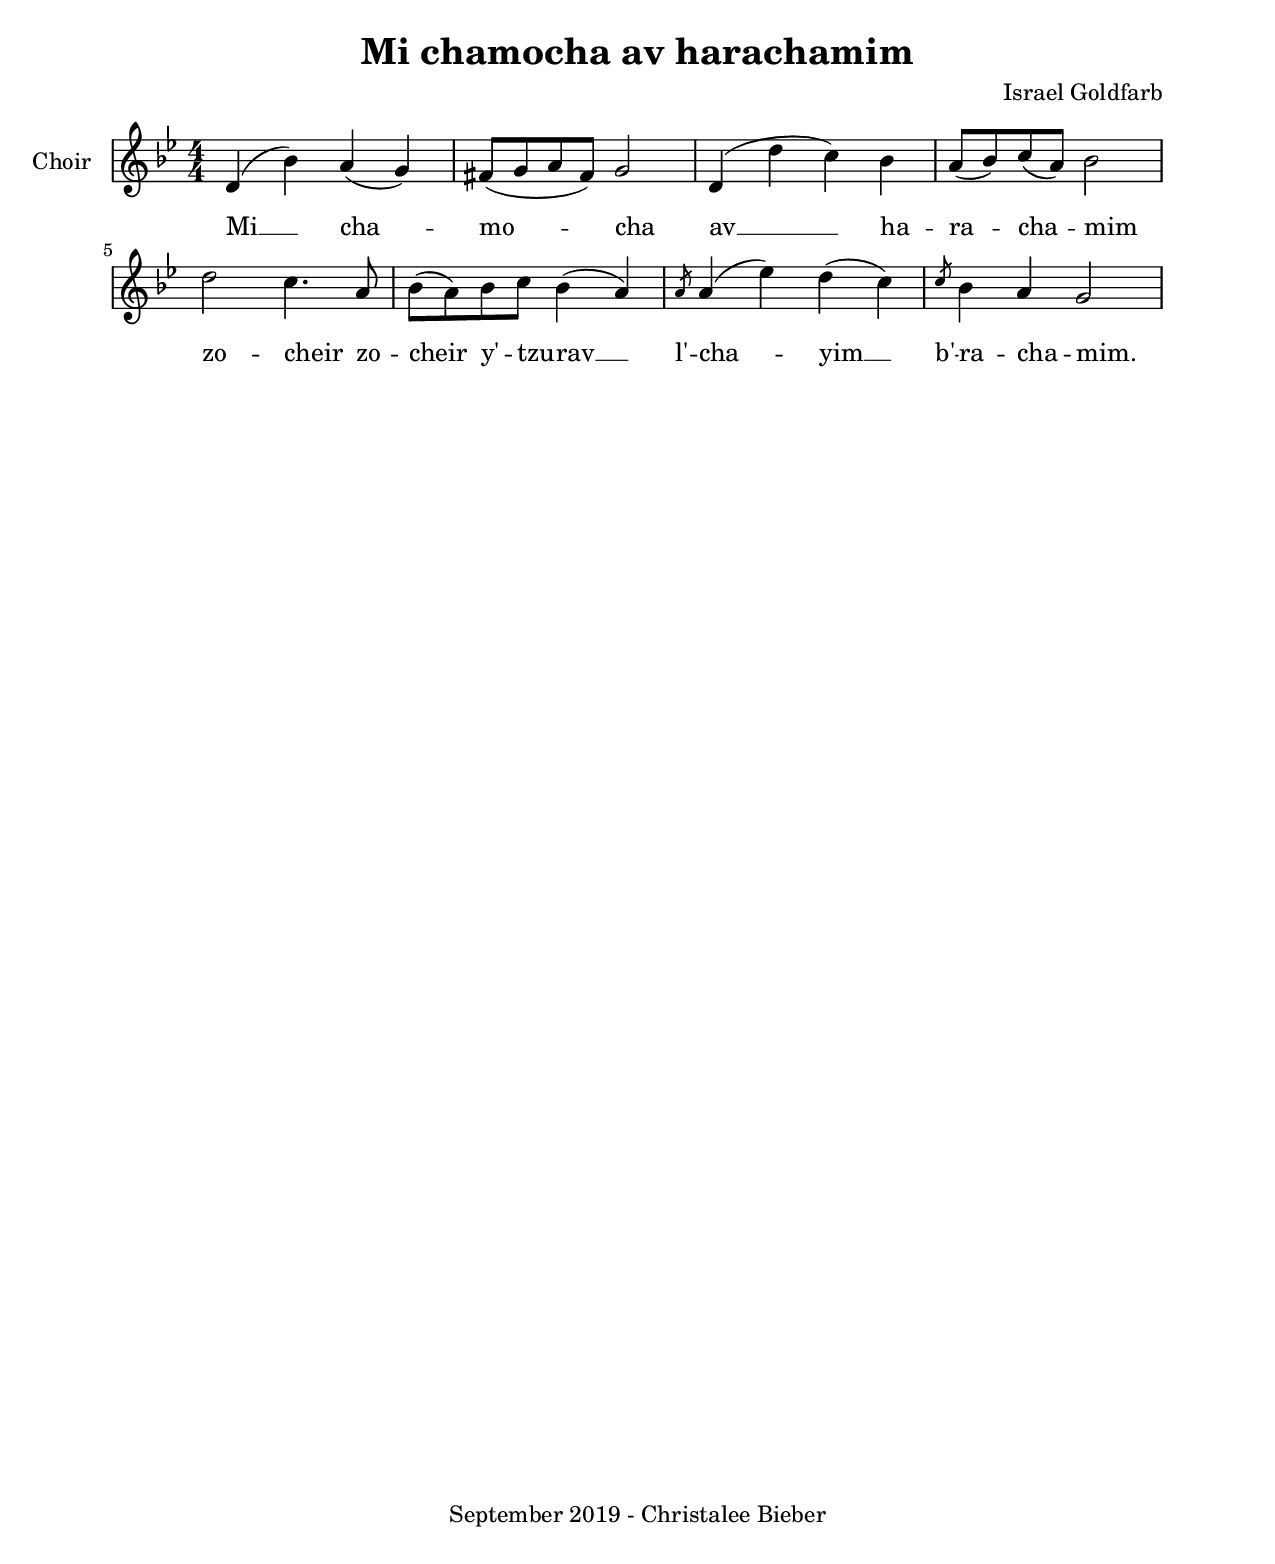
%{ Christalee Bieber
cbieber@alum.mit.edu
September 2019 %}

\paper {
	system-system-spacing.minimum-distance = #6
	system-system-spacing.padding = #2
	markup-system-spacing.minimum-distance = #4
	markup-system-spacing.padding = #2
	markup-markup-spacing.minimum-distance = #6
	markup-markup-spacing.padding = #4
	score-markup-spacing.padding = #4

	#(set-paper-size "letter")
	left-margin = 0.75\in
	right-margin = 0.75\in
	top-margin = 0.5\in
	bottom-margin = 0.5\in
	indent = #0

	print-all-headers = ##t
}

\header {
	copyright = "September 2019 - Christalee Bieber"
}

\layout {
  \context {
    \Lyrics
    \override VerticalAxisGroup.nonstaff-relatedstaff-spacing.padding = #2
		\override LyricText.self-alignment-X = #LEFT
  }
  \context {
    \Score
		\numericTimeSignature
    \override RehearsalMark.padding = #3
		\override RehearsalMark.self-alignment-X = #LEFT
		\override SystemStartBar.collapse-height = #4
		\override MetronomeMark.outside-staff-priority = #10000
		\override MetronomeMark.extra-offset = #'(-8 . 1)
  }
  \context {
    \ChordNames
    chordChanges = ##t
    \override ChordName.font-size = #-1
		\override VerticalAxisGroup.nonstaff-relatedstaff-spacing.padding = #2
  }
  \context {
    \Voice
    \override BreathingSign.Y-offset = #3.5
    \dynamicUp
		\override TextScript.staff-padding = #1
  }
	\context {
		\Staff
		\override InstrumentName.padding = #2
	}
}

\midi { \tempo 4 = 90 }

#(define-markup-list-command (cantor layout props text) (markup-list?)
	(interpret-markup-list layout props
		#{\markuplist {
			\hspace #6
			\box {
				\pad-markup #1 {
					\fontsize #2 {
						\wordwrap {
							{ \bold Cantor: } { #text }
						}
					}
				}
			}
		}
		#}
	)
)


melody = \relative c' {
	\key bes \major
	\clef treble
	\time 4/4
	\set Staff.vocalName = #"Choir"

	d4( bes') a( g) | fis8( g a fis) g2 | d4( d' c) bes | a8( bes) c( a) bes2 |
	d2 c4. a8 | bes8( a) bes c bes4( a) | \slashedGrace a8 a4( ees') d( c) | \slashedGrace c8 bes4 a g2 |
}

text = \lyricmode {
	\set Lyrics.includeGraceNotes = ##t
	Mi __ cha -- | mo -- cha | av __ ha -- | ra -- cha -- mim |
	zo -- cheir zo -- | cheir y' -- tzu -- rav __ | l' -- cha -- yim __ b' -- | ra -- cha -- mim. |
}

\score {
	<<
	\new Voice = "chorus" { \melody }
	\new Lyrics \lyricsto "chorus" { \text }
	>>

	\header {
		title = "Mi chamocha av harachamim"
		composer = "Israel Goldfarb"
	}

	\layout { }
	\midi { }
}
